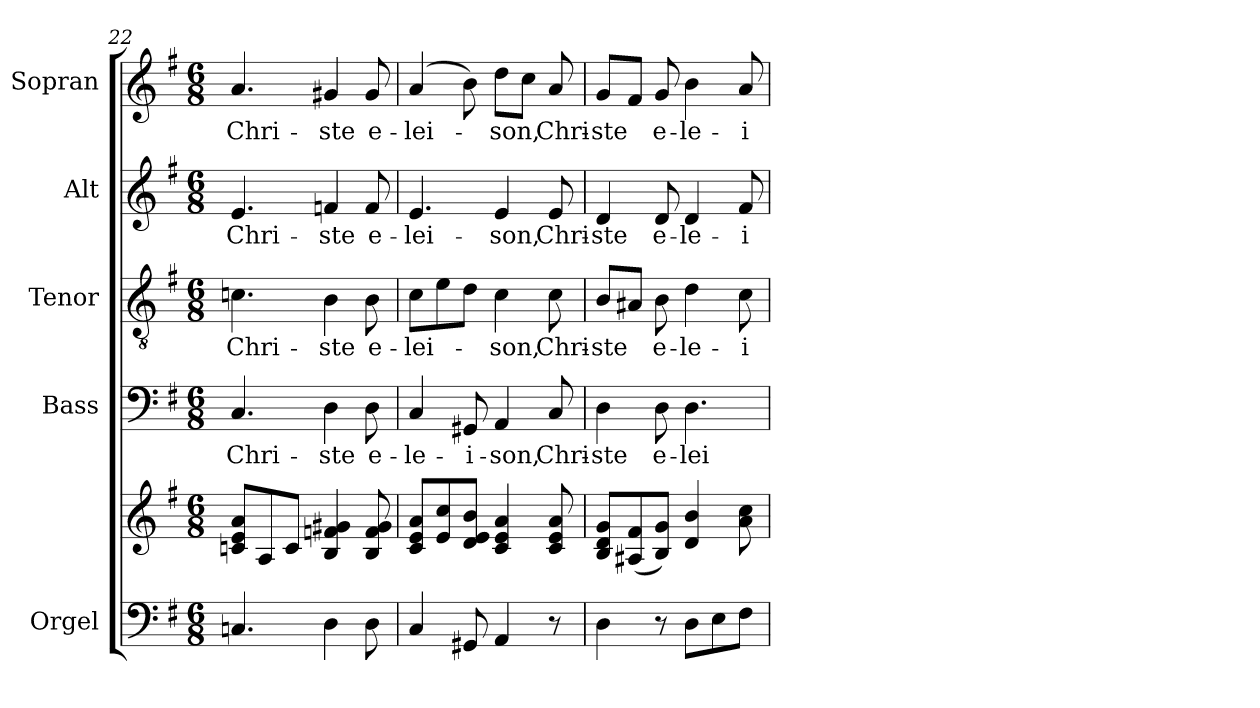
**kern	**kern	**kern	**text	**kern	**text	**kern	**text	**kern	**text
*part5	*part5	*part4	*part4	*part3	*part3	*part2	*part2	*part1	*part1
*staff6	*staff5	*staff4	*staff4	*staff3	*staff3	*staff2	*staff2	*staff1	*staff1
*I"Orgel	*	*I"Bass	*	*I"Tenor	*	*I"Alt	*	*I"Sopran	*
*I'Org.	*	*I'B.	*	*I'T.	*	*I'A.	*	*I'S.	*
*clefF4	*clefG2	*clefF4	*	*clefGv2	*	*clefG2	*	*clefG2	*
*k[f#]	*k[f#]	*k[f#]	*	*k[f#]	*	*k[f#]	*	*k[f#]	*
*G:	*G:	*G:	*	*G:	*	*G:	*	*G:	*
*M6/8	*M6/8	*M6/8	*	*M6/8	*	*M6/8	*	*M6/8	*
=22	=22	=22	=22	=22	=22	=22	=22	=22	=22
!	!	!	!LO:LY:b	!	!LO:LY:b	!	!LO:LY:b	!	!LO:LY:b
4.Cn/	8cn/ 8e/ 8a/L	4.C/	Chri-	4.cn\	Chri-	4.e/	Chri-	4.a/	Chri-
.	8A/	.	.	.	.	.	.	.	.
.	8c/J	.	.	.	.	.	.	.	.
!	!	!	!LO:LY:b	!	!LO:LY:b	!	!LO:LY:b	!	!LO:LY:b
4D\	4B/ 4fn/ 4g#X/	4D\	-ste	4B\	-ste	4fn/	-ste	4g#X/	-ste
!	!	!	!LO:LY:b	!	!LO:LY:b	!	!LO:LY:b	!	!LO:LY:b
8D\	8B/ 8f/ 8g#/	8D\	e-	8B\	e-	8f/	e-	8g#/	e-
=23	=23	=23	=23	=23	=23	=23	=23	=23	=23
!	!	!	!LO:LY:b	!	!LO:LY:b	!	!LO:LY:b	!	!LO:LY:b
4C/	8c/ 8e/ 8a/L	4C/	-le-	8c\L	-lei-	4.e/	-lei-	(4a/	-lei-
.	8e/ 8cc/	.	.	8e\	.	.	.	.	.
!	!	!	!LO:LY:b	!	!	!	!	!	!
8GG#X/	8d/ 8e/ 8b/J	8GG#X/	-i-	8d\J	.	.	.	8b\)	.
!	!	!	!LO:LY:b	!	!LO:LY:b	!	!LO:LY:b	!	!LO:LY:b
4AA/	4c/ 4e/ 4a/	4AA/	-son,	4c\	-son,	4e/	-son,	8dd\L	-son,
.	.	.	.	.	.	.	.	8cc\J	.
!	!	!	!LO:LY:b	!	!LO:LY:b	!	!LO:LY:b	!	!LO:LY:b
8r	8c/ 8e/ 8a/	8C/	Chri-	8c\	Chri-	8e/	Chri-	8a/	Chri-
=24	=24	=24	=24	=24	=24	=24	=24	=24	=24
!	!	!	!LO:LY:b	!	!LO:LY:b	!	!LO:LY:b	!	!LO:LY:b
4D\	8B/ 8d/ 8g/L	4D\	-ste	8B/L	-ste	4d/	-ste	8g/L	-ste
.	(<8A#X/ 8f#/	.	.	8A#X/J	.	.	.	8f#/J	.
!	!	!	!LO:LY:b	!	!LO:LY:b	!	!LO:LY:b	!	!LO:LY:b
8r	8B/ 8g/J)	8D\	e-	8B\	e-	8d/	e-	8g/	e-
!	!	!	!LO:LY:b	!	!LO:LY:b	!	!LO:LY:b	!	!LO:LY:b
8D\L	4d/ 4b/	4.D\	-lei-	4d\	-le-	4d/	-le-	4b\	-le-
8E\	.	.	.	.	.	.	.	.	.
!	!	!	!	!	!LO:LY:b	!	!LO:LY:b	!	!LO:LY:b
8F#\J	8a\ 8cc\	.	.	8c\	-i-	8f#/	-i-	8a/	-i-
=	=	=	=	=	=	=	=	=	=
*-	*-	*-	*-	*-	*-	*-	*-	*-	*-
